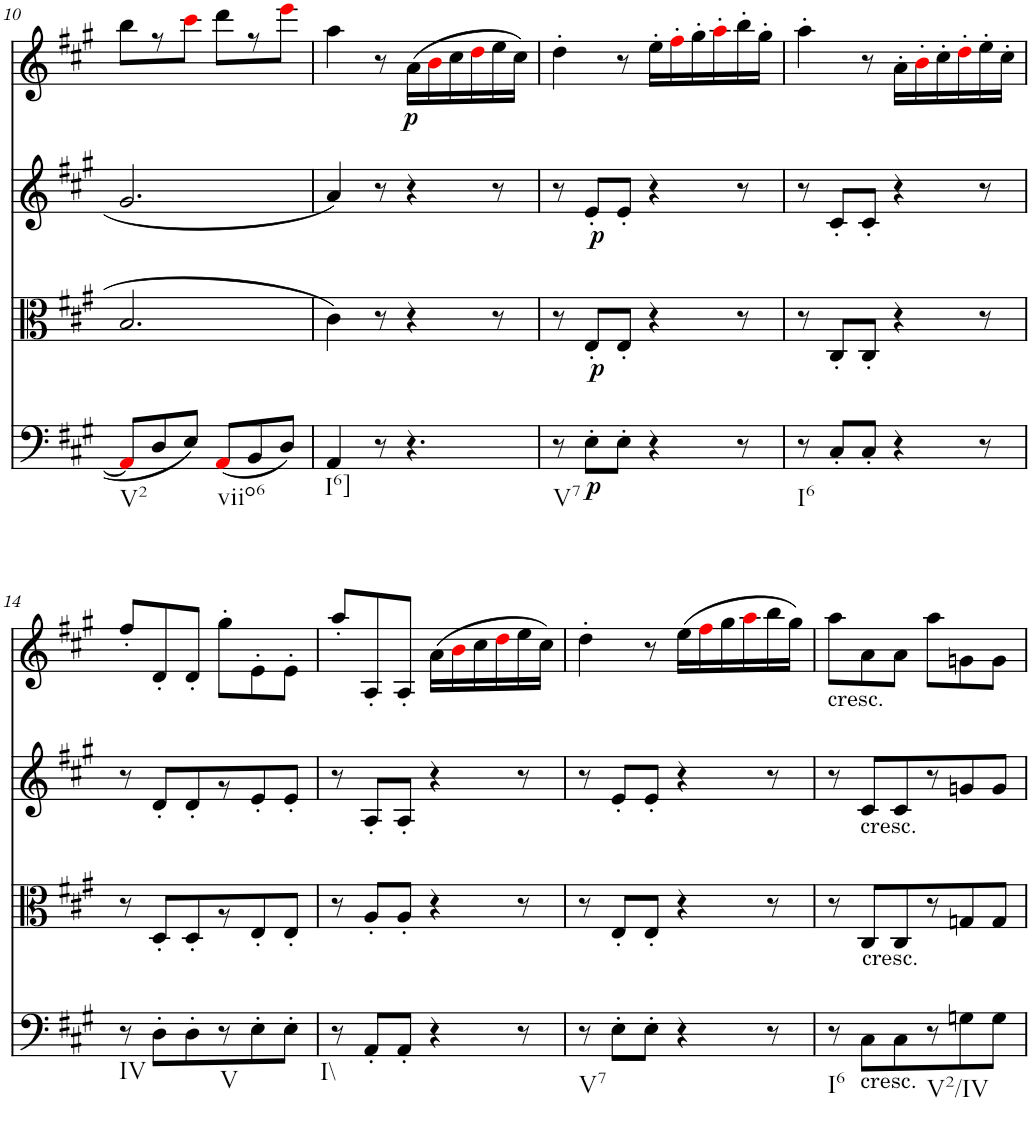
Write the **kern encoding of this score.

**kern	**dynam	**kern	**dynam	**kern	**dynam	**kern	**dynam
*part4	*part4	*part3	*part3	*part2	*part2	*part1	*part1
*staff4	*staff4	*staff3	*staff3	*staff2	*staff2	*staff1	*staff1
*I"Violoncello	*	*I"Viola	*	*I"Violin 2	*	*I"Violin 1	*
*I'Vc	*	*I'Vla	*	*I'Vln	*	*I'Vln	*
!!LO:PB:g=z
*clefF4	*	*clefC3	*	*clefG2	*	*clefG2	*
*k[f#c#g#]	*	*k[f#c#g#]	*	*k[f#c#g#]	*	*k[f#c#g#]	*
*A:	*	*A:	*	*A:	*	*A:	*
*M6/8	*	*M6/8	*	*M6/8	*	*M6/8	*
=10	=10	=10	=10	=10	=10	=10	=10
!LO:TX:b:t=V2	!	!	!	!	!	!	!
8AAi/L]	.	2.B/	.	2.g#/	.	8bb\L	.
8D/	.	.	.	.	.	8r	.
8E/J	.	.	.	.	.	8ccc#i\J	.
!LO:TX:b:t=viio6	!	!	!	!	!	!	!
(8AAi/L	.	.	.	.	.	8ddd\L	.
8BB/	.	.	.	.	.	8r	.
8D/J)	.	.	.	.	.	8eeei\J	.
=11	=11	=11	=11	=11	=11	=11	=11
!LO:TX:b:t=I6]	!	!	!	!	!	!	!
4AA/	.	4c#\	.	4a/	.	4aa\	.
8r	.	8r	.	8r	.	8r	.
!	!	!	!	!	!	!	!LO:DY:b
4.r	.	4r	.	4r	.	(16a\LL	p
.	.	.	.	.	.	16bi\	.
.	.	.	.	.	.	16cc#\	.
.	.	.	.	.	.	16ddi\	.
.	.	8r	.	8r	.	16ee\	.
.	.	.	.	.	.	16cc#\JJ)	.
=12	=12	=12	=12	=12	=12	=12	=12
!LO:TX:b:t=V7	!	!	!	!	!	!	!
8r	.	8r	.	8r	.	4dd'\	.
!	!LO:DY:b	!	!LO:DY:b	!	!LO:DY:b	!	!
8E'\L	p	8E'/L	p	8e'/L	p	.	.
8E'\J	.	8E'/J	.	8e'/J	.	8r	.
4r	.	4r	.	4r	.	16ee'\LL	.
.	.	.	.	.	.	16ff#'i\	.
.	.	.	.	.	.	16gg#'\	.
.	.	.	.	.	.	16aa'i\	.
8r	.	8r	.	8r	.	16bb'\	.
.	.	.	.	.	.	16gg#'\JJ	.
=13	=13	=13	=13	=13	=13	=13	=13
!LO:TX:b:t=I6	!	!	!	!	!	!	!
8r	.	8r	.	8r	.	4aa'\	.
8C#'/L	.	8C#'/L	.	8c#'/L	.	.	.
8C#'/J	.	8C#'/J	.	8c#'/J	.	8r	.
4r	.	4r	.	4r	.	16a'\LL	.
.	.	.	.	.	.	16b'i\	.
.	.	.	.	.	.	16cc#'\	.
.	.	.	.	.	.	16dd'i\	.
8r	.	8r	.	8r	.	16ee'\	.
.	.	.	.	.	.	16cc#'\JJ	.
!!LO:LB:g=z
=14	=14	=14	=14	=14	=14	=14	=14
!LO:TX:b:t=IV	!	!	!	!	!	!	!
8r	.	8r	.	8r	.	8ff#'/L	.
8D'\L	.	8D'/L	.	8d'/L	.	8d'/	.
8D'\	.	8D'/	.	8d'/	.	8d'/J	.
!LO:TX:b:t=V	!	!	!	!	!	!	!
8r	.	8r	.	8r	.	8gg#'\L	.
8E'\	.	8E'/	.	8e'/	.	8e'\	.
8E'\J	.	8E'/J	.	8e'/J	.	8e'\J	.
=15	=15	=15	=15	=15	=15	=15	=15
!LO:TX:b:t=I\\	!	!	!	!	!	!	!
8r	.	8r	.	8r	.	8aa'/L	.
8AA'/L	.	8A'/L	.	8A'/L	.	8A'/	.
8AA'/J	.	8A'/J	.	8A'/J	.	8A'/J	.
4r	.	4r	.	4r	.	(16a\LL	.
.	.	.	.	.	.	16bi\	.
.	.	.	.	.	.	16cc#\	.
.	.	.	.	.	.	16ddi\	.
8r	.	8r	.	8r	.	16ee\	.
.	.	.	.	.	.	16cc#\JJ)	.
=16	=16	=16	=16	=16	=16	=16	=16
!LO:TX:b:t=V7	!	!	!	!	!	!	!
8r	.	8r	.	8r	.	4dd'\	.
8E'\L	.	8E'/L	.	8e'/L	.	.	.
8E'\J	.	8E'/J	.	8e'/J	.	8r	.
4r	.	4r	.	4r	.	(16ee\LL	.
.	.	.	.	.	.	16ff#i\	.
.	.	.	.	.	.	16gg#\	.
.	.	.	.	.	.	16aai\	.
8r	.	8r	.	8r	.	16bb\	.
.	.	.	.	.	.	16gg#\JJ)	.
=17	=17	=17	=17	=17	=17	=17	=17
!	!	!	!	!	!	!LO:TX:b:t=cresc.	!
!LO:TX:b:t=I6	!	!	!	!	!	!	!
8r	.	8r	.	8r	.	8aa\L	.
!	!	!	!	!LO:TX:b:t=cresc.	!	!	!
!	!	!LO:TX:b:t=cresc.	!	!	!	!	!
!LO:TX:b:t=cresc.	!	!	!	!	!	!	!
8C#\L	.	8C#/L	.	8c#/L	.	8a\	.
8C#\	.	8C#/	.	8c#/	.	8a\J	.
!LO:TX:b:t=V2/IV	!	!	!	!	!	!	!
8r	.	8r	.	8r	.	8aa\L	.
8Gn\	.	8Gn/	.	8gn/	.	8gn\	.
8G\J	.	8G/J	.	8g/J	.	8g\J	.
=	=	=	=	=	=	=	=
*-	*-	*-	*-	*-	*-	*-	*-
